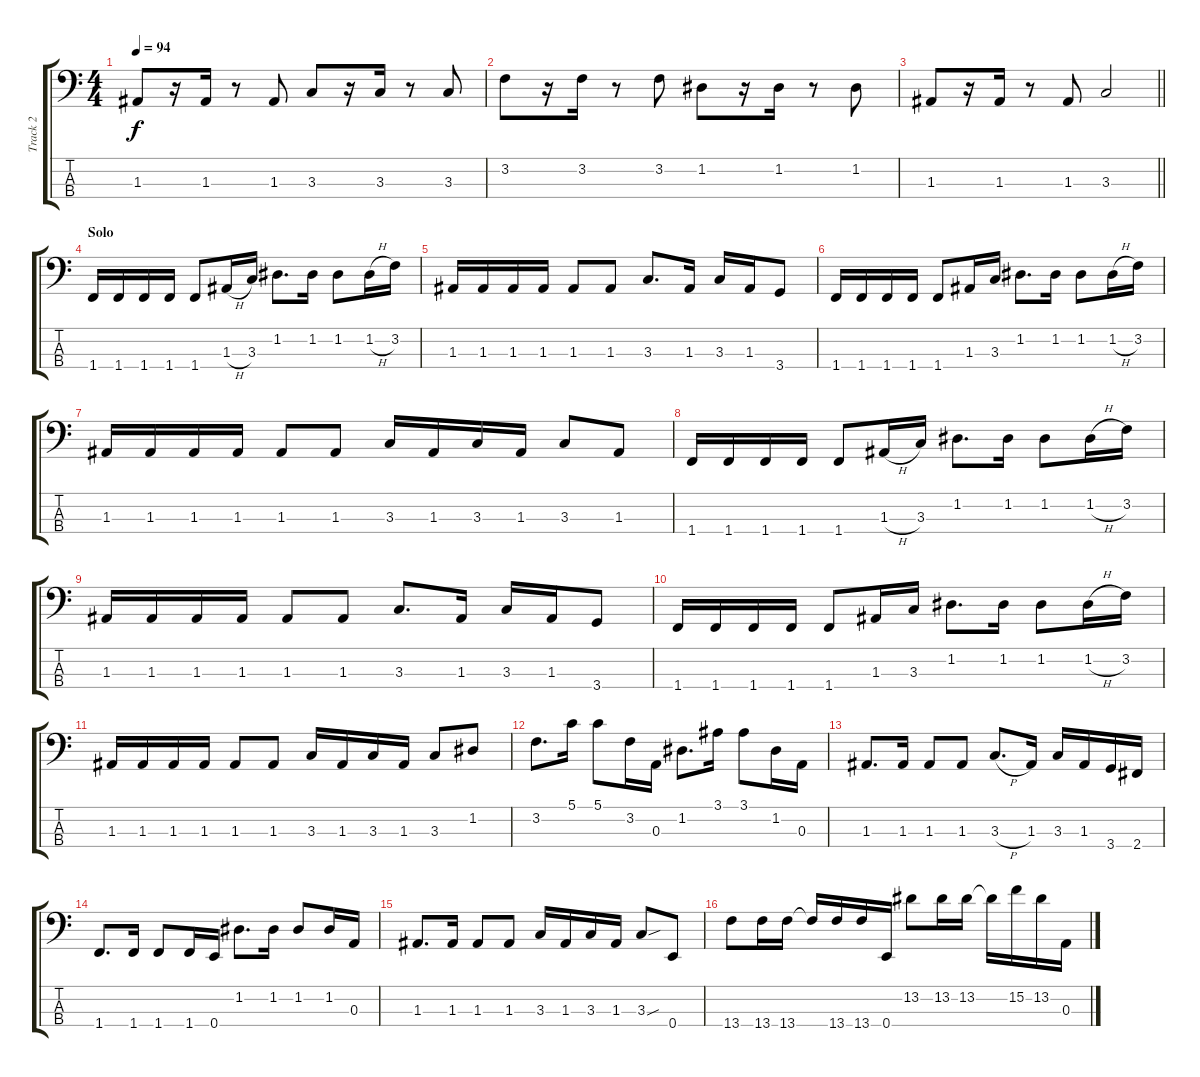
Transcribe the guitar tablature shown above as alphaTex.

\track ("Track 2" "Track 2") {instrument electricbassfinger}
\staff {score tabs}
\tuning (G2 D2 A1 E1) {hide}
\ts (4 4)
\tempo 94
\clef f4
\ks c
1.3.8{dy f} r.16 1.3.16 r.8 1.3.8 3.3.8 r.16 3.3.16 r.8 3.3.8 |
3.2.8 r.16 3.2.16 r.8 3.2.8 1.2.8 r.16 1.2.16 r.8 1.2.8 |
\barLineRight lightlight
1.3.8 r.16 1.3.16 r.8 1.3.8 3.3.2 |
\section ("" "Solo")
1.4.16 1.4.16 1.4.16 1.4.16 1.4.8 1.3{h}.16 3.3.16 1.2.8{d} 1.2.16 1.2.8 1.2{h}.16 3.2.16 |
1.3.16 1.3.16 1.3.16 1.3.16 1.3.8 1.3.8 3.3.8{d} 1.3.16 3.3.16 1.3.16 3.4.8 |
1.4.16 1.4.16 1.4.16 1.4.16 1.4.8 1.3.16 3.3.16 1.2.8{d} 1.2.16 1.2.8 1.2{h}.16 3.2.16 |
1.3.16 1.3.16 1.3.16 1.3.16 1.3.8 1.3.8 3.3.16 1.3.16 3.3.16 1.3.16 3.3.8 1.3.8 |
1.4.16 1.4.16 1.4.16 1.4.16 1.4.8 1.3{h}.16 3.3.16 1.2.8{d} 1.2.16 1.2.8 1.2{h}.16 3.2.16 |
1.3.16 1.3.16 1.3.16 1.3.16 1.3.8 1.3.8 3.3.8{d} 1.3.16 3.3.16 1.3.16 3.4.8 |
1.4.16 1.4.16 1.4.16 1.4.16 1.4.8 1.3.16 3.3.16 1.2.8{d} 1.2.16 1.2.8 1.2{h}.16 3.2.16 |
1.3.16 1.3.16 1.3.16 1.3.16 1.3.8 1.3.8 3.3.16 1.3.16 3.3.16 1.3.16 3.3.8 1.2.8 |
3.2.8{d} 5.1.16 5.1.8 3.2.16 0.3.16 1.2.8{d} 3.1.16 3.1.8 1.2.16 0.3.16 |
1.3.8{d} 1.3.16 1.3.8 1.3.8 3.3{h}.8{d} 1.3.16 3.3.16 1.3.16 3.4.16 2.4.16 |
1.4.8{d} 1.4.16 1.4.8 1.4.16 0.4.16 1.2.8{d} 1.2.16 1.2.8 1.2.16 0.3.16 |
1.3.8{d} 1.3.16 1.3.8 1.3.8 3.3.16 1.3.16 3.3.16 1.3.16 3.3{sou}.8 0.4.8 |
13.4.8 13.4.16 13.4.16 13.4{t}.16 13.4.16 13.4.16 0.4.16 13.2.8 13.2.16 13.2.16 13.2{t}.16 15.2.16 13.2.16 0.3.16
